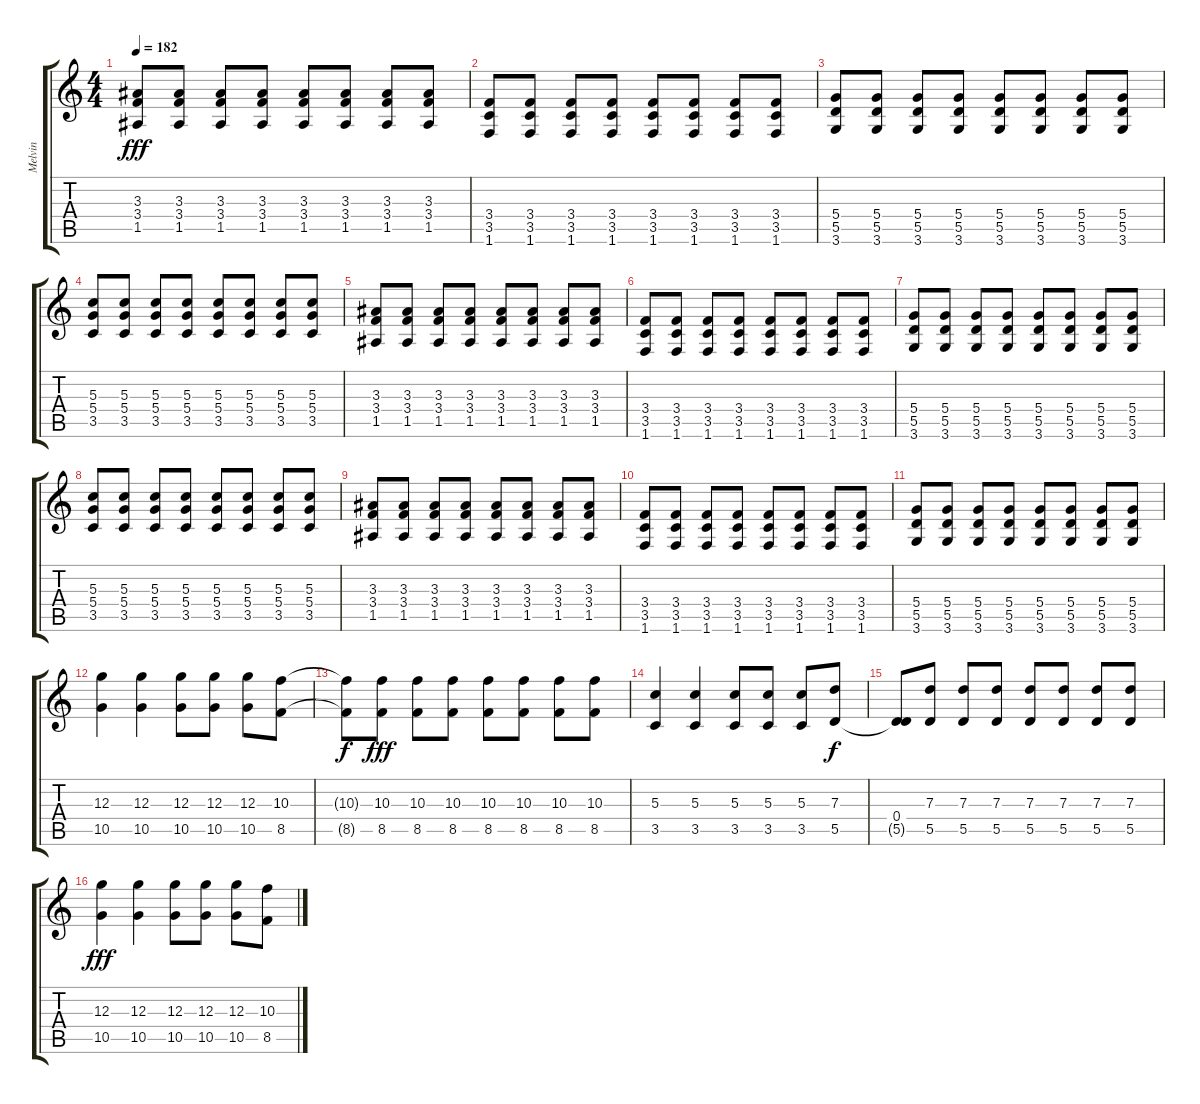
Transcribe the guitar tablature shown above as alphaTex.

\track ("Melvin" "Melvin") {instrument overdrivenguitar}
\staff {score tabs}
\tuning (E4 B3 G3 D3 A2 E2) {hide}
\ts (4 4)
\tempo 182
\clef g2
\ks c
(3.3 3.4 1.5).8{dy fff} (3.3 3.4 1.5).8 (3.3 3.4 1.5).8 (3.3 3.4 1.5).8 (3.3 3.4 1.5).8 (3.3 3.4 1.5).8 (3.3 3.4 1.5).8 (3.3 3.4 1.5).8 |
(3.4 3.5 1.6).8 (3.4 3.5 1.6).8 (3.4 3.5 1.6).8 (3.4 3.5 1.6).8 (3.4 3.5 1.6).8 (3.4 3.5 1.6).8 (3.4 3.5 1.6).8 (3.4 3.5 1.6).8 |
(5.4 5.5 3.6).8 (5.4 5.5 3.6).8 (5.4 5.5 3.6).8 (5.4 5.5 3.6).8 (5.4 5.5 3.6).8 (5.4 5.5 3.6).8 (5.4 5.5 3.6).8 (5.4 5.5 3.6).8 |
(5.3 5.4 3.5).8 (5.3 5.4 3.5).8 (5.3 5.4 3.5).8 (5.3 5.4 3.5).8 (5.3 5.4 3.5).8 (5.3 5.4 3.5).8 (5.3 5.4 3.5).8 (5.3 5.4 3.5).8 |
(3.3 3.4 1.5).8 (3.3 3.4 1.5).8 (3.3 3.4 1.5).8 (3.3 3.4 1.5).8 (3.3 3.4 1.5).8 (3.3 3.4 1.5).8 (3.3 3.4 1.5).8 (3.3 3.4 1.5).8 |
(3.4 3.5 1.6).8 (3.4 3.5 1.6).8 (3.4 3.5 1.6).8 (3.4 3.5 1.6).8 (3.4 3.5 1.6).8 (3.4 3.5 1.6).8 (3.4 3.5 1.6).8 (3.4 3.5 1.6).8 |
(5.4 5.5 3.6).8 (5.4 5.5 3.6).8 (5.4 5.5 3.6).8 (5.4 5.5 3.6).8 (5.4 5.5 3.6).8 (5.4 5.5 3.6).8 (5.4 5.5 3.6).8 (5.4 5.5 3.6).8 |
(5.3 5.4 3.5).8 (5.3 5.4 3.5).8 (5.3 5.4 3.5).8 (5.3 5.4 3.5).8 (5.3 5.4 3.5).8 (5.3 5.4 3.5).8 (5.3 5.4 3.5).8 (5.3 5.4 3.5).8 |
(3.3 3.4 1.5).8 (3.3 3.4 1.5).8 (3.3 3.4 1.5).8 (3.3 3.4 1.5).8 (3.3 3.4 1.5).8 (3.3 3.4 1.5).8 (3.3 3.4 1.5).8 (3.3 3.4 1.5).8 |
(3.4 3.5 1.6).8 (3.4 3.5 1.6).8 (3.4 3.5 1.6).8 (3.4 3.5 1.6).8 (3.4 3.5 1.6).8 (3.4 3.5 1.6).8 (3.4 3.5 1.6).8 (3.4 3.5 1.6).8 |
(5.4 5.5 3.6).8 (5.4 5.5 3.6).8 (5.4 5.5 3.6).8 (5.4 5.5 3.6).8 (5.4 5.5 3.6).8 (5.4 5.5 3.6).8 (5.4 5.5 3.6).8 (5.4 5.5 3.6).8 |
(12.3 10.5).4{volume 16} (12.3 10.5).4 (12.3 10.5).8 (12.3 10.5).8 (12.3 10.5).8 (10.3 8.5).8 |
(10.3{t} 8.5{t}).8{dy f} (10.3 8.5).8{dy fff} (10.3 8.5).8 (10.3 8.5).8 (10.3 8.5).8 (10.3 8.5).8 (10.3 8.5).8 (10.3 8.5).8 |
(5.3 3.5).4 (5.3 3.5).4 (5.3 3.5).8 (5.3 3.5).8 (5.3 3.5).8 (7.3 5.5).8{dy f} |
(0.4 5.5{t}).8 (7.3 5.5).8 (7.3 5.5).8 (7.3 5.5).8 (7.3 5.5).8 (7.3 5.5).8 (7.3 5.5).8 (7.3 5.5).8 |
(12.3 10.5).4{dy fff volume 16} (12.3 10.5).4 (12.3 10.5).8 (12.3 10.5).8 (12.3 10.5).8 (10.3 8.5).8
